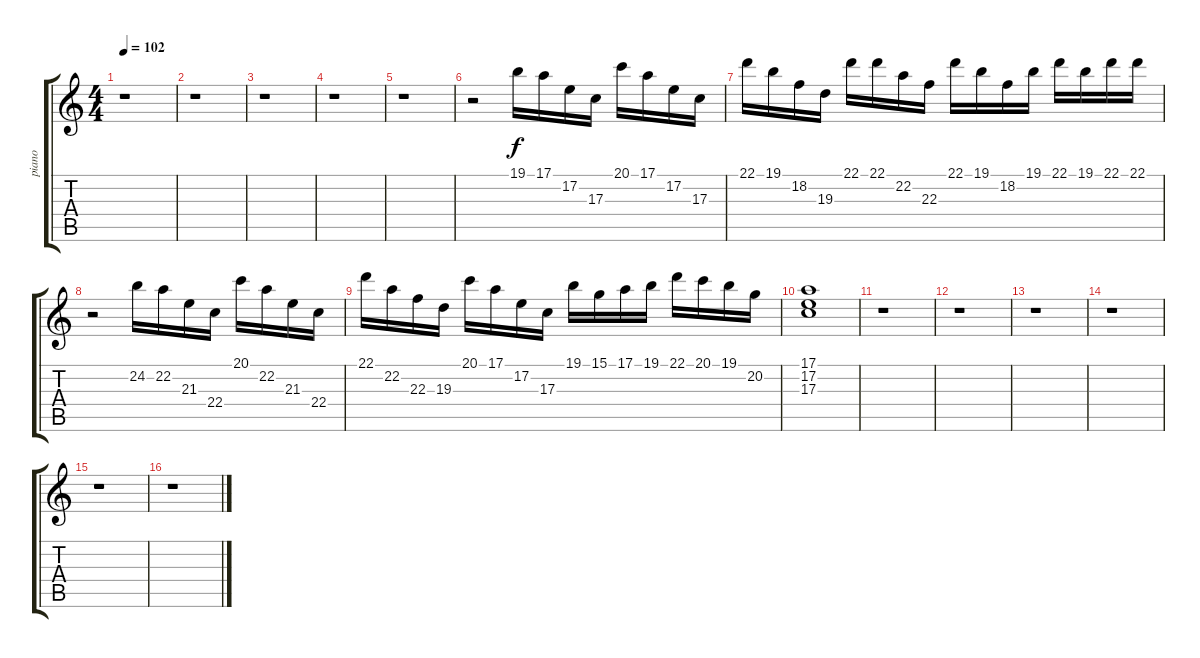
\track ("piano" "piano") {instrument acousticgrandpiano}
\staff {score tabs}
\tuning (E4 B3 G3 D3 A2 E2) {hide}
\ts (4 4)
\tempo 102
\clef g2
\ks c
r.1{dy f} |
r.1 |
r.1 |
r.1 |
r.1 |
r.2 19.1.16 17.1.16 17.2.16 17.3.16 20.1.16 17.1.16 17.2.16 17.3.16 |
22.1.16 19.1.16 18.2.16 19.3.16 22.1.16 22.1.16 22.2.16 22.3.16 22.1.16 19.1.16 18.2.16 19.1.16 22.1.16 19.1.16 22.1.16 22.1.16 |
r.2 24.2.16 22.2.16 21.3.16 22.4.16 20.1.16 22.2.16 21.3.16 22.4.16 |
22.1.16 22.2.16 22.3.16 19.3.16 20.1.16 17.1.16 17.2.16 17.3.16 19.1.16 15.1.16 17.1.16 19.1.16 22.1.16 20.1.16 19.1.16 20.2.16 |
(17.1 17.2 17.3).1 |
r.1 |
r.1 |
r.1 |
r.1 |
r.1 |
r.1
